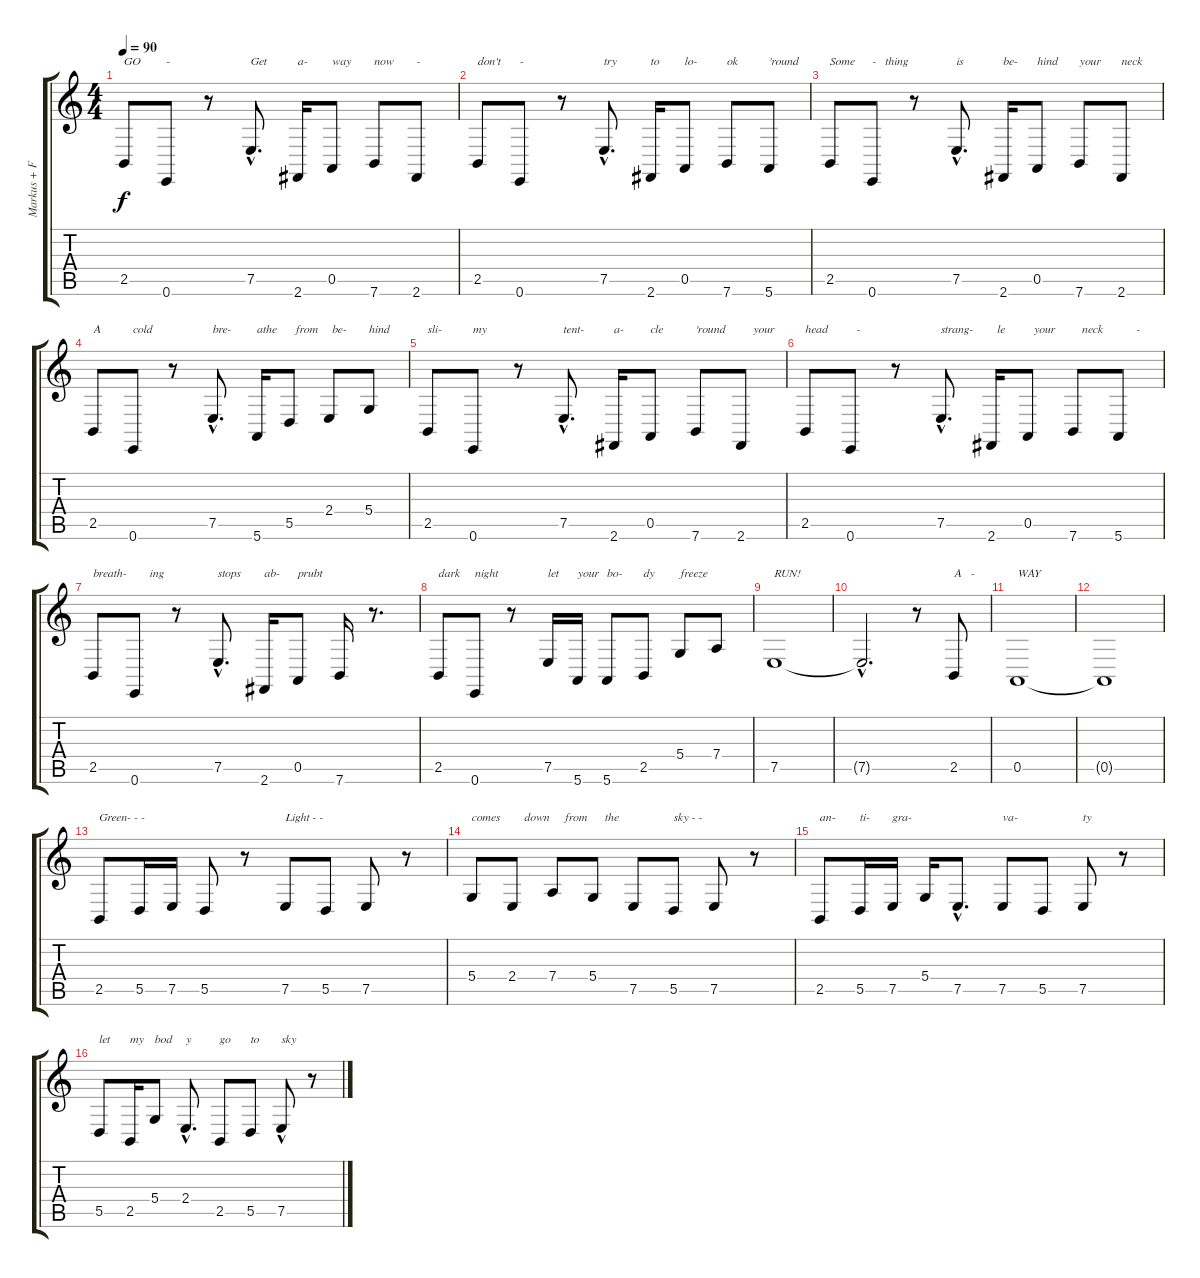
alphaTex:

\track ("Markus + Franzi" "Markus + F") {instrument tenorsax}
\staff {score tabs}
\tuning (E4 B3 G3 D3 A2 E2) {hide}
\ts (4 4)
\tempo 90
\clef g2
\ks c
2.5.8{txt "GO" dy f} 0.6.8{txt "-"} r.8 7.5{hac}.8{d txt "Get"} 2.6.16{txt "a-"} 0.5.8{txt "way"} 7.6.8{txt "now"} 2.6.8{txt "-"} |
2.5.8{txt "don't"} 0.6.8{txt "-"} r.8 7.5{hac}.8{d txt "try"} 2.6.16{txt "to"} 0.5.8{txt "lo-"} 7.6.8{txt "ok"} 5.6.8{txt "'round"} |
2.5.8{txt "Some"} 0.6.8{txt "-   thing"} r.8 7.5{hac}.8{d txt "is"} 2.6.16{txt "be-"} 0.5.8{txt "hind"} 7.6.8{txt "your"} 2.6.8{txt "neck"} |
2.5.8{txt "A"} 0.6.8{txt "cold"} r.8 7.5{hac}.8{d txt "bre-"} 5.6.16{txt "athe"} 5.5.8{txt "  from"} 2.4.8{txt " be-"} 5.4.8{txt "hind"} |
2.5.8{txt "sli-"} 0.6.8{txt "my"} r.8 7.5{hac}.8{d txt "tent-"} 2.6.16{txt "a-"} 0.5.8{txt "cle"} 7.6.8{txt "'round"} 2.6.8{txt "    your"} |
2.5.8{txt "head"} 0.6.8{txt "  -"} r.8 7.5{hac}.8{d txt "strang-"} 2.6.16{txt "  le"} 0.5.8{txt "  your "} 7.6.8{txt "   neck"} 5.6.8{txt "      -"} |
2.5.8{txt "breath-"} 0.6.8{txt "     ing"} r.8 7.5{hac}.8{d txt "stops"} 2.6.16{txt "ab-"} 0.5.8{txt "prubt"} 7.6.16 r.8{d} |
2.5.8{txt "dark"} 0.6.8{txt "night"} r.8 7.5.16{txt "let"} 5.6.16{txt "your"} 5.6.8{txt "bo-"} 2.5.8{txt "dy"} 5.4.8{txt "freeze"} 7.4.8 |
7.5.1{txt "RUN!"} |
7.5{hac t}.2{d} r.8 2.5.8{txt "A   -"} |
0.5.1{txt "WAY"} |
0.5{t}.1 |
2.5.8{txt "Green- - - "} 5.5.16 7.5.16 5.5.8 r.8 7.5.8{txt "Light - -"} 5.5.8 7.5.8 r.8 |
5.4.8{txt "comes"} 2.4.8{txt "    down"} 7.4.8{txt "    from"} 5.4.8{txt "    the"} 7.5.8 5.5.8{txt "sky - -"} 7.5.8 r.8 |
2.5.8{txt "an-"} 5.5.16{txt "ti-"} 7.5.16{txt "gra-"} 5.4.16 7.5{hac}.8{d} 7.5.8{txt "va-"} 5.5.8 7.5.8{txt "ty"} r.8 |
5.5.8{txt "let"} 2.5.16{txt "my"} 5.4.8{txt "bod"} 2.4{hac}.8{d txt "y"} 2.5.8{txt "go"} 5.5.8{txt "to"} 7.5{hac}.8{txt "sky"} r.8
